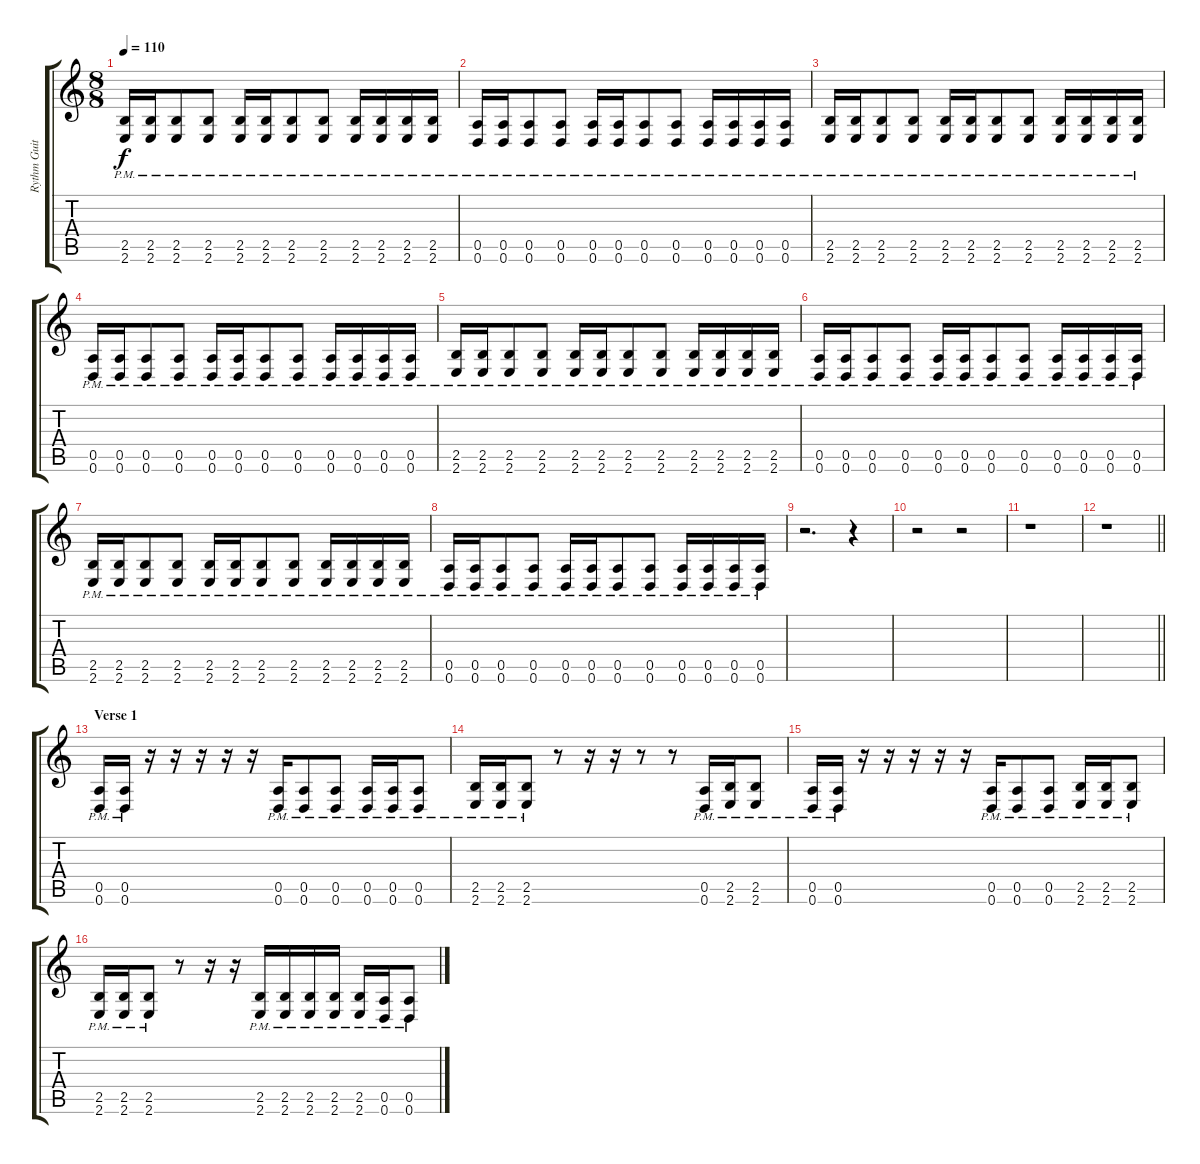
\track ("Rythm Guitar 1" "Rythm Guit") {instrument distortionguitar}
\staff {score tabs}
\tuning (E4 B3 G3 D3 A2 D2) {hide}
\ts (8 8)
\tempo 110
\clef g2
\ks c
(2.5{pm} 2.6{pm}).16{dy f} (2.5{pm} 2.6{pm}).16 (2.5{pm} 2.6{pm}).8 (2.5{pm} 2.6{pm}).8 (2.5{pm} 2.6{pm}).16 (2.5{pm} 2.6{pm}).16 (2.5{pm} 2.6{pm}).8 (2.5{pm} 2.6{pm}).8 (2.5{pm} 2.6{pm}).16 (2.5{pm} 2.6{pm}).16 (2.5{pm} 2.6{pm}).16 (2.5{pm} 2.6{pm}).16 |
(0.5{pm} 0.6{pm}).16 (0.5{pm} 0.6{pm}).16 (0.5{pm} 0.6{pm}).8 (0.5{pm} 0.6{pm}).8 (0.5{pm} 0.6{pm}).16 (0.5{pm} 0.6{pm}).16 (0.5{pm} 0.6{pm}).8 (0.5{pm} 0.6{pm}).8 (0.5{pm} 0.6{pm}).16 (0.5{pm} 0.6{pm}).16 (0.5{pm} 0.6{pm}).16 (0.5{pm} 0.6{pm}).16 |
(2.5{pm} 2.6{pm}).16 (2.5{pm} 2.6{pm}).16 (2.5{pm} 2.6{pm}).8 (2.5{pm} 2.6{pm}).8 (2.5{pm} 2.6{pm}).16 (2.5{pm} 2.6{pm}).16 (2.5{pm} 2.6{pm}).8 (2.5{pm} 2.6{pm}).8 (2.5{pm} 2.6{pm}).16 (2.5{pm} 2.6{pm}).16 (2.5{pm} 2.6{pm}).16 (2.5{pm} 2.6{pm}).16 |
(0.5{pm} 0.6{pm}).16 (0.5{pm} 0.6{pm}).16 (0.5{pm} 0.6{pm}).8 (0.5{pm} 0.6{pm}).8 (0.5{pm} 0.6{pm}).16 (0.5{pm} 0.6{pm}).16 (0.5{pm} 0.6{pm}).8 (0.5{pm} 0.6{pm}).8 (0.5{pm} 0.6{pm}).16 (0.5{pm} 0.6{pm}).16 (0.5{pm} 0.6{pm}).16 (0.5{pm} 0.6{pm}).16 |
(2.5{pm} 2.6{pm}).16 (2.5{pm} 2.6{pm}).16 (2.5{pm} 2.6{pm}).8 (2.5{pm} 2.6{pm}).8 (2.5{pm} 2.6{pm}).16 (2.5{pm} 2.6{pm}).16 (2.5{pm} 2.6{pm}).8 (2.5{pm} 2.6{pm}).8 (2.5{pm} 2.6{pm}).16 (2.5{pm} 2.6{pm}).16 (2.5{pm} 2.6{pm}).16 (2.5{pm} 2.6{pm}).16 |
(0.5{pm} 0.6{pm}).16 (0.5{pm} 0.6{pm}).16 (0.5{pm} 0.6{pm}).8 (0.5{pm} 0.6{pm}).8 (0.5{pm} 0.6{pm}).16 (0.5{pm} 0.6{pm}).16 (0.5{pm} 0.6{pm}).8 (0.5{pm} 0.6{pm}).8 (0.5{pm} 0.6{pm}).16 (0.5{pm} 0.6{pm}).16 (0.5{pm} 0.6{pm}).16 (0.5{pm} 0.6{pm}).16 |
(2.5{pm} 2.6{pm}).16 (2.5{pm} 2.6{pm}).16 (2.5{pm} 2.6{pm}).8 (2.5{pm} 2.6{pm}).8 (2.5{pm} 2.6{pm}).16 (2.5{pm} 2.6{pm}).16 (2.5{pm} 2.6{pm}).8 (2.5{pm} 2.6{pm}).8 (2.5{pm} 2.6{pm}).16 (2.5{pm} 2.6{pm}).16 (2.5{pm} 2.6{pm}).16 (2.5{pm} 2.6{pm}).16 |
(0.5{pm} 0.6{pm}).16 (0.5{pm} 0.6{pm}).16 (0.5{pm} 0.6{pm}).8 (0.5{pm} 0.6{pm}).8 (0.5{pm} 0.6{pm}).16 (0.5{pm} 0.6{pm}).16 (0.5{pm} 0.6{pm}).8 (0.5{pm} 0.6{pm}).8 (0.5{pm} 0.6{pm}).16 (0.5{pm} 0.6{pm}).16 (0.5{pm} 0.6{pm}).16 (0.5{pm} 0.6{pm}).16 |
r.2{d} r.4 |
r.2 r.2 |
r.1 |
\barLineRight lightlight
r.1 |
\section ("" "Verse 1")
(0.5{pm} 0.6{pm}).16 (0.5{pm} 0.6{pm}).16 r.16 r.16 r.16 r.16 r.16 (0.5{pm} 0.6{pm}).16 (0.5{pm} 0.6{pm}).8 (0.5{pm} 0.6{pm}).8 (0.5{pm} 0.6{pm}).16 (0.5{pm} 0.6{pm}).16 (0.5{pm} 0.6{pm}).8 |
(2.5{pm} 2.6{pm}).16 (2.5{pm} 2.6{pm}).16 (2.5{pm} 2.6{pm}).8 r.8 r.16 r.16 r.8 r.8 (0.5{pm} 0.6{pm}).16 (2.5{pm} 2.6{pm}).16 (2.5{pm} 2.6{pm}).8 |
(0.5{pm} 0.6{pm}).16 (0.5{pm} 0.6{pm}).16 r.16 r.16 r.16 r.16 r.16 (0.5{pm} 0.6{pm}).16 (0.5{pm} 0.6{pm}).8 (0.5{pm} 0.6{pm}).8 (2.5{pm} 2.6{pm}).16 (2.5{pm} 2.6{pm}).16 (2.5{pm} 2.6{pm}).8 |
(2.5{pm} 2.6{pm}).16 (2.5{pm} 2.6{pm}).16 (2.5{pm} 2.6{pm}).8 r.8 r.16 r.16 (2.5{pm} 2.6{pm}).16 (2.5{pm} 2.6{pm}).16 (2.5{pm} 2.6{pm}).16 (2.5{pm} 2.6{pm}).16 (2.5{pm} 2.6{pm}).16 (0.5{pm} 0.6{pm}).16 (0.5{pm} 0.6{pm}).8
